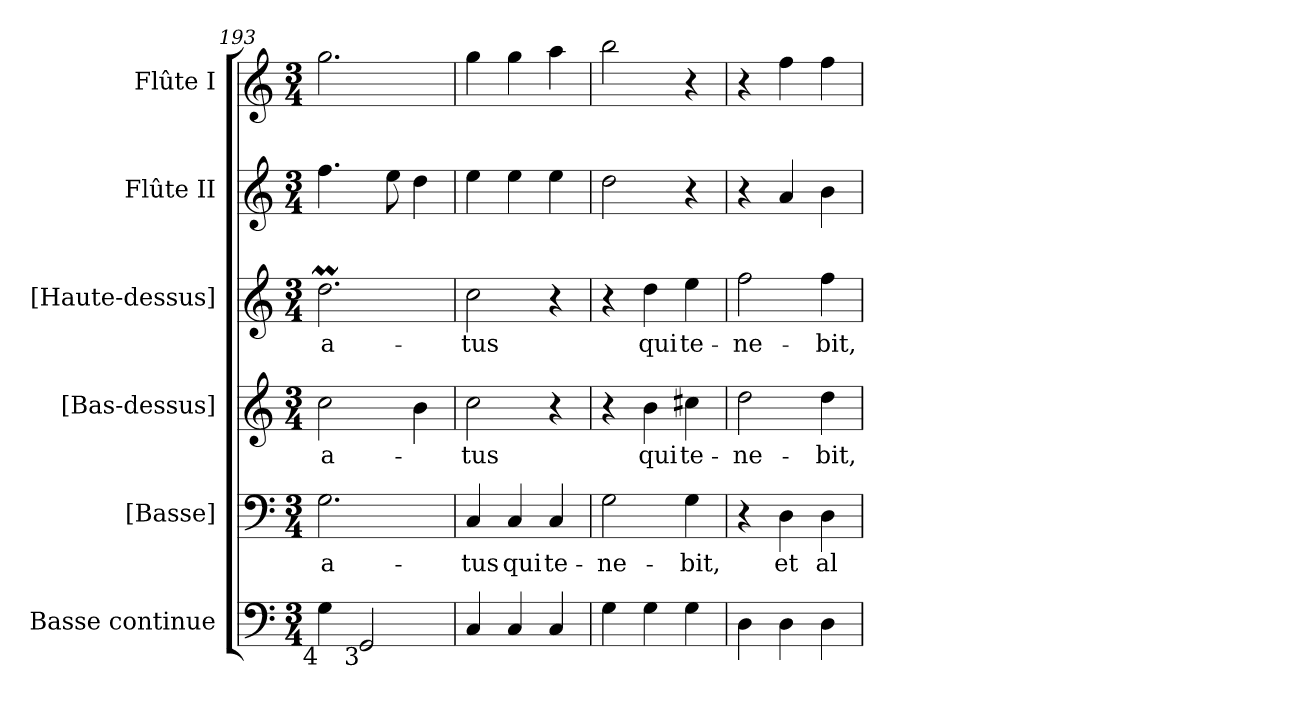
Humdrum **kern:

**kern	**kern	**text	**kern	**text	**kern	**text	**kern	**kern
*part6	*part5	*part5	*part4	*part4	*part3	*part3	*part2	*part1
*staff6	*staff5	*staff5	*staff4	*staff4	*staff3	*staff3	*staff2	*staff1
*I"Basse continue	*I"[Basse]	*	*I"[Bas-dessus]	*	*I"[Haute-dessus]	*	*I"Flûte II	*I"Flûte I
*I'B.c.	*I'B.	*	*	*	*	*	*I'Fl. II	*I'Fl. I
*clefF4	*clefF4	*	*clefG2	*	*clefG2	*	*clefG2	*clefG2
*k[]	*k[]	*	*k[]	*	*k[]	*	*k[]	*k[]
*a:	*a:	*	*a:	*	*a:	*	*a:	*a:
*M3/4	*M3/4	*	*M3/4	*	*M3/4	*	*M3/4	*M3/4
=193	=193	=193	=193	=193	=193	=193	=193	=193
!	!	!LO:LY:b:color=#000000	!	!	!	!	!	!
!	!	!	!	!LO:LY:b:color=#000000	!	!	!	!
!LO:TX:b:rj:t=4	!	!	!	!	!	!	!	!
!	!	!	!	!	!	!LO:LY:b:color=#000000	!	!
4Gi\	2.Gi\	-a-	2cci\	-a-	2.ddMi\	-a-	4.ffi\	2.ggi\
!LO:TX:b:rj:t=3	!	!	!	!	!	!	!	!
2GGi/	.	.	.	.	.	.	.	.
.	.	.	.	.	.	.	8eei\	.
.	.	.	4bi\	.	.	.	4ddi\	.
=194	=194	=194	=194	=194	=194	=194	=194	=194
!	!	!LO:LY:b:color=#000000	!	!	!	!	!	!
!	!	!	!	!LO:LY:b:color=#000000	!	!	!	!
!	!	!	!	!	!	!LO:LY:b:color=#000000	!	!
4Ci/	4Ci/	-tus	2cci\	-tus	2cci\	-tus	4eei\	4ggi\
!	!	!LO:LY:b:color=#000000	!	!	!	!	!	!
4Ci/	4Ci/	qui	.	.	.	.	4eei\	4ggi\
!	!	!LO:LY:b:color=#000000	!	!	!	!	!	!
4Ci/	4Ci/	te-	4r	.	4r	.	4eei\	4aai\
=195	=195	=195	=195	=195	=195	=195	=195	=195
!	!	!LO:LY:b:color=#000000	!	!	!	!	!	!
4Gi\	2Gi\	-ne-	4r	.	4r	.	2ddi\	2bbi\
!	!	!	!	!LO:LY:b:color=#000000	!	!	!	!
!	!	!	!	!	!	!LO:LY:b:color=#000000	!	!
4Gi\	.	.	4bi\	qui	4ddi\	qui	.	.
!	!	!LO:LY:b:color=#000000	!	!	!	!	!	!
!	!	!	!	!LO:LY:b:color=#000000	!	!	!	!
!	!	!	!	!	!	!LO:LY:b:color=#000000	!	!
4Gi\	4Gi\	-bit,	4cc#Xi\	te-	4eei\	te-	4r	4r
=196	=196	=196	=196	=196	=196	=196	=196	=196
!	!	!	!	!LO:LY:b:color=#000000	!	!	!	!
!	!	!	!	!	!	!LO:LY:b:color=#000000	!	!
4Di\	4r	.	2ddi\	-ne-	2ffi\	-ne-	4r	4r
!	!	!LO:LY:b:color=#000000	!	!	!	!	!	!
4Di\	4Di\	et	.	.	.	.	4ai/	4ffi\
!	!	!LO:LY:b:color=#000000	!	!	!	!	!	!
!	!	!	!	!LO:LY:b:color=#000000	!	!	!	!
!	!	!	!	!	!	!LO:LY:b:color=#000000	!	!
4Di\	4Di\	al-	4ddi\	-bit,	4ffi\	-bit,	4bi\	4ffi\
=	=	=	=	=	=	=	=	=
*-	*-	*-	*-	*-	*-	*-	*-	*-
